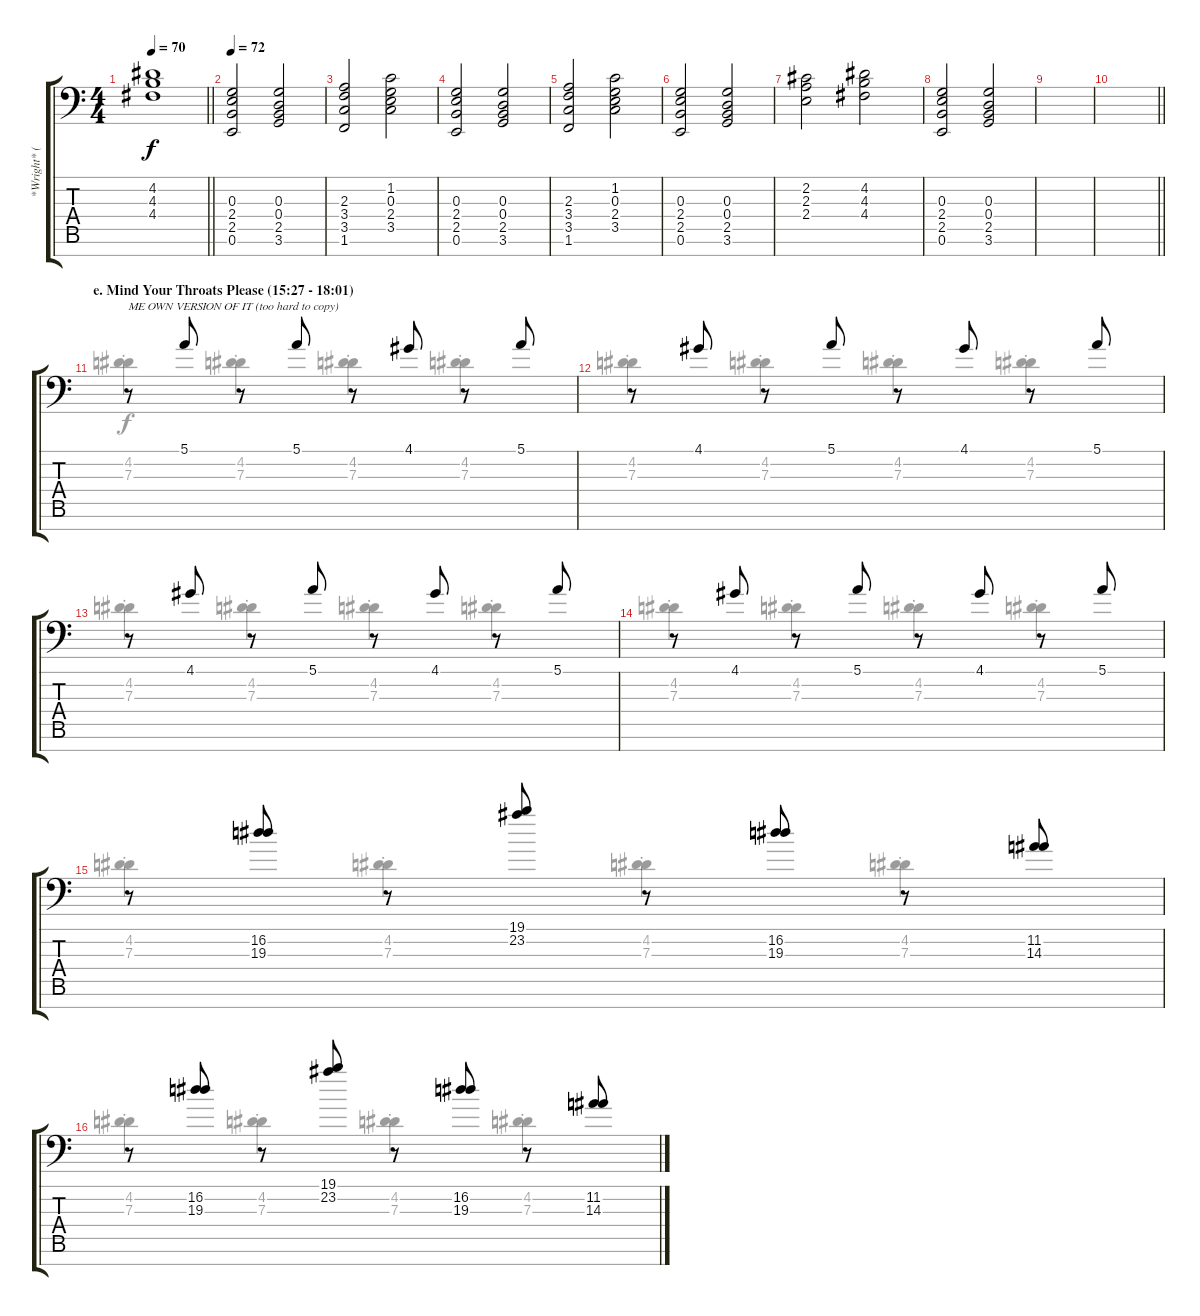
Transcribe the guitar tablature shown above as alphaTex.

\track ("*Wright* (Organ)" "*Wright* (") {instrument drawbarorgan}
\staff {score tabs}
\tuning (E4 B3 G3 D3 A2 E2 E1) {hide}
\voice
\ts (4 4)
\tempo 70
\clef f4
\barLineRight lightlight
\ks c
(4.2{t} 4.3{t} 4.4{t}).1{dy f} |
\tempo 72
(0.3 2.4 2.5 0.6).2{volume 10 balance 14} (0.3 0.4 2.5 3.6).2 |
(2.3 3.4 3.5 1.6).2 (1.2 0.3 2.4 3.5).2 |
(0.3 2.4 2.5 0.6).2 (0.3 0.4 2.5 3.6).2 |
(2.3 3.4 3.5 1.6).2 (1.2 0.3 2.4 3.5).2 |
(0.3 2.4 2.5 0.6).2 (0.3 0.4 2.5 3.6).2 |
(2.2 2.3 2.4).2 (4.2 4.3 4.4).2 |
(0.3 2.4 2.5 0.6).2 (0.3 0.4 2.5 3.6).2 |
|
\barLineRight lightlight
|
\section ("" "e. Mind Your Throats Please (15:27 - 18:01)")
r.8{txt "ME OWN VERSION OF IT (too hard to copy)" volume 10 instrument drawbarorgan} 5.1.8 r.8 5.1.8 r.8 4.1.8 r.8 5.1.8 |
r.8 4.1.8 r.8 5.1.8 r.8 4.1.8 r.8 5.1.8 |
r.8 4.1.8 r.8 5.1.8 r.8 4.1.8 r.8 5.1.8 |
r.8 4.1.8 r.8 5.1.8 r.8 4.1.8 r.8 5.1.8 |
r.8 (16.2 19.3).8 r.8 (19.1 23.2).8 r.8 (16.2 19.3).8 r.8 (11.2 14.3).8 |
r.8 (16.2 19.3).8 r.8 (19.1 23.2).8 r.8 (16.2 19.3).8 r.8 (11.2 14.3).8
\voice
\clef f4
\ottava regular
\simile none
\barLineRight lightlight
\ks c
|
|
|
|
|
|
|
|
|
\barLineRight lightlight
|
(4.2{st} 7.3{st}).4 (4.2{st} 7.3{st}).4 (4.2{st} 7.3{st}).4 (4.2{st} 7.3{st}).4 |
(4.2{st} 7.3{st}).4 (4.2{st} 7.3{st}).4 (4.2{st} 7.3{st}).4 (4.2{st} 7.3{st}).4 |
(4.2{st} 7.3{st}).4 (4.2{st} 7.3{st}).4 (4.2{st} 7.3{st}).4 (4.2{st} 7.3{st}).4 |
(4.2{st} 7.3{st}).4 (4.2{st} 7.3{st}).4 (4.2{st} 7.3{st}).4 (4.2{st} 7.3{st}).4 |
(4.2{st} 7.3{st}).4 (4.2{st} 7.3{st}).4 (4.2{st} 7.3{st}).4 (4.2{st} 7.3{st}).4 |
(4.2{st} 7.3{st}).4 (4.2{st} 7.3{st}).4 (4.2{st} 7.3{st}).4 (4.2{st} 7.3{st}).4
